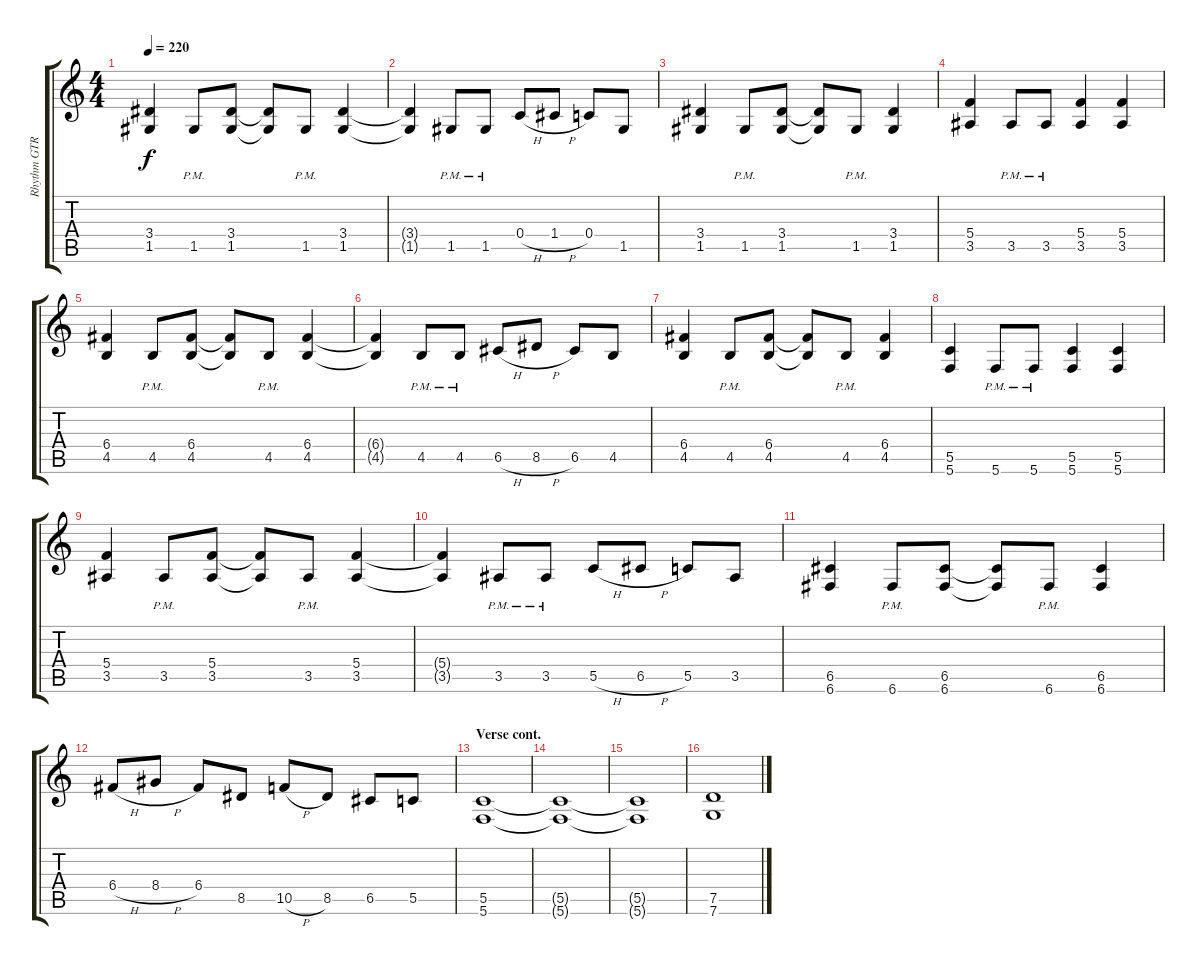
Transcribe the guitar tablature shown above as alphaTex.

\track ("Rhythm GTR 1" "Rhythm GTR") {instrument overdrivenguitar}
\staff {score tabs}
\tuning (D4 A3 F3 C3 G2 C2) {hide}
\ts (4 4)
\tempo 220
\clef g2
\ks aminor
(3.4 1.5).4{dy f} 1.5{pm}.8 (3.4 1.5).8 (3.4{t} 1.5{t}).8 1.5{pm}.8 (3.4 1.5).4 |
(3.4{t} 1.5{t}).4 1.5{pm}.8 1.5{pm}.8 0.4{h}.8 1.4{h}.8 0.4.8 1.5.8 |
(3.4 1.5).4 1.5{pm}.8 (3.4 1.5).8 (3.4{t} 1.5{t}).8 1.5{pm}.8 (3.4 1.5).4 |
(5.4 3.5).4 3.5{pm}.8 3.5{pm}.8 (5.4 3.5).4 (5.4 3.5).4 |
(6.4 4.5).4 4.5{pm}.8 (6.4 4.5).8 (6.4{t} 4.5{t}).8 4.5{pm}.8 (6.4 4.5).4 |
(6.4{t} 4.5{t}).4 4.5{pm}.8 4.5{pm}.8 6.5{h}.8 8.5{h}.8 6.5.8 4.5.8 |
(6.4 4.5).4 4.5{pm}.8 (6.4 4.5).8 (6.4{t} 4.5{t}).8 4.5{pm}.8 (6.4 4.5).4 |
(5.5 5.6).4 5.6{pm}.8 5.6{pm}.8 (5.5 5.6).4 (5.5 5.6).4 |
(5.4 3.5).4 3.5{pm}.8 (5.4 3.5).8 (5.4{t} 3.5{t}).8 3.5{pm}.8 (5.4 3.5).4 |
(5.4{t} 3.5{t}).4 3.5{pm}.8 3.5{pm}.8 5.5{h}.8 6.5{h}.8 5.5.8 3.5.8 |
(6.5 6.6).4 6.6{pm}.8 (6.5 6.6).8 (6.5{t} 6.6{t}).8 6.6{pm}.8 (6.5 6.6).4 |
6.4{h}.8 8.4{h}.8 6.4.8 8.5.8 10.5{h}.8 8.5.8 6.5.8 5.5.8 |
\section ("" "Verse cont.")
(5.5 5.6).1 |
(5.5{t} 5.6{t}).1 |
(5.5{t} 5.6{t}).1 |
(7.5 7.6).1
